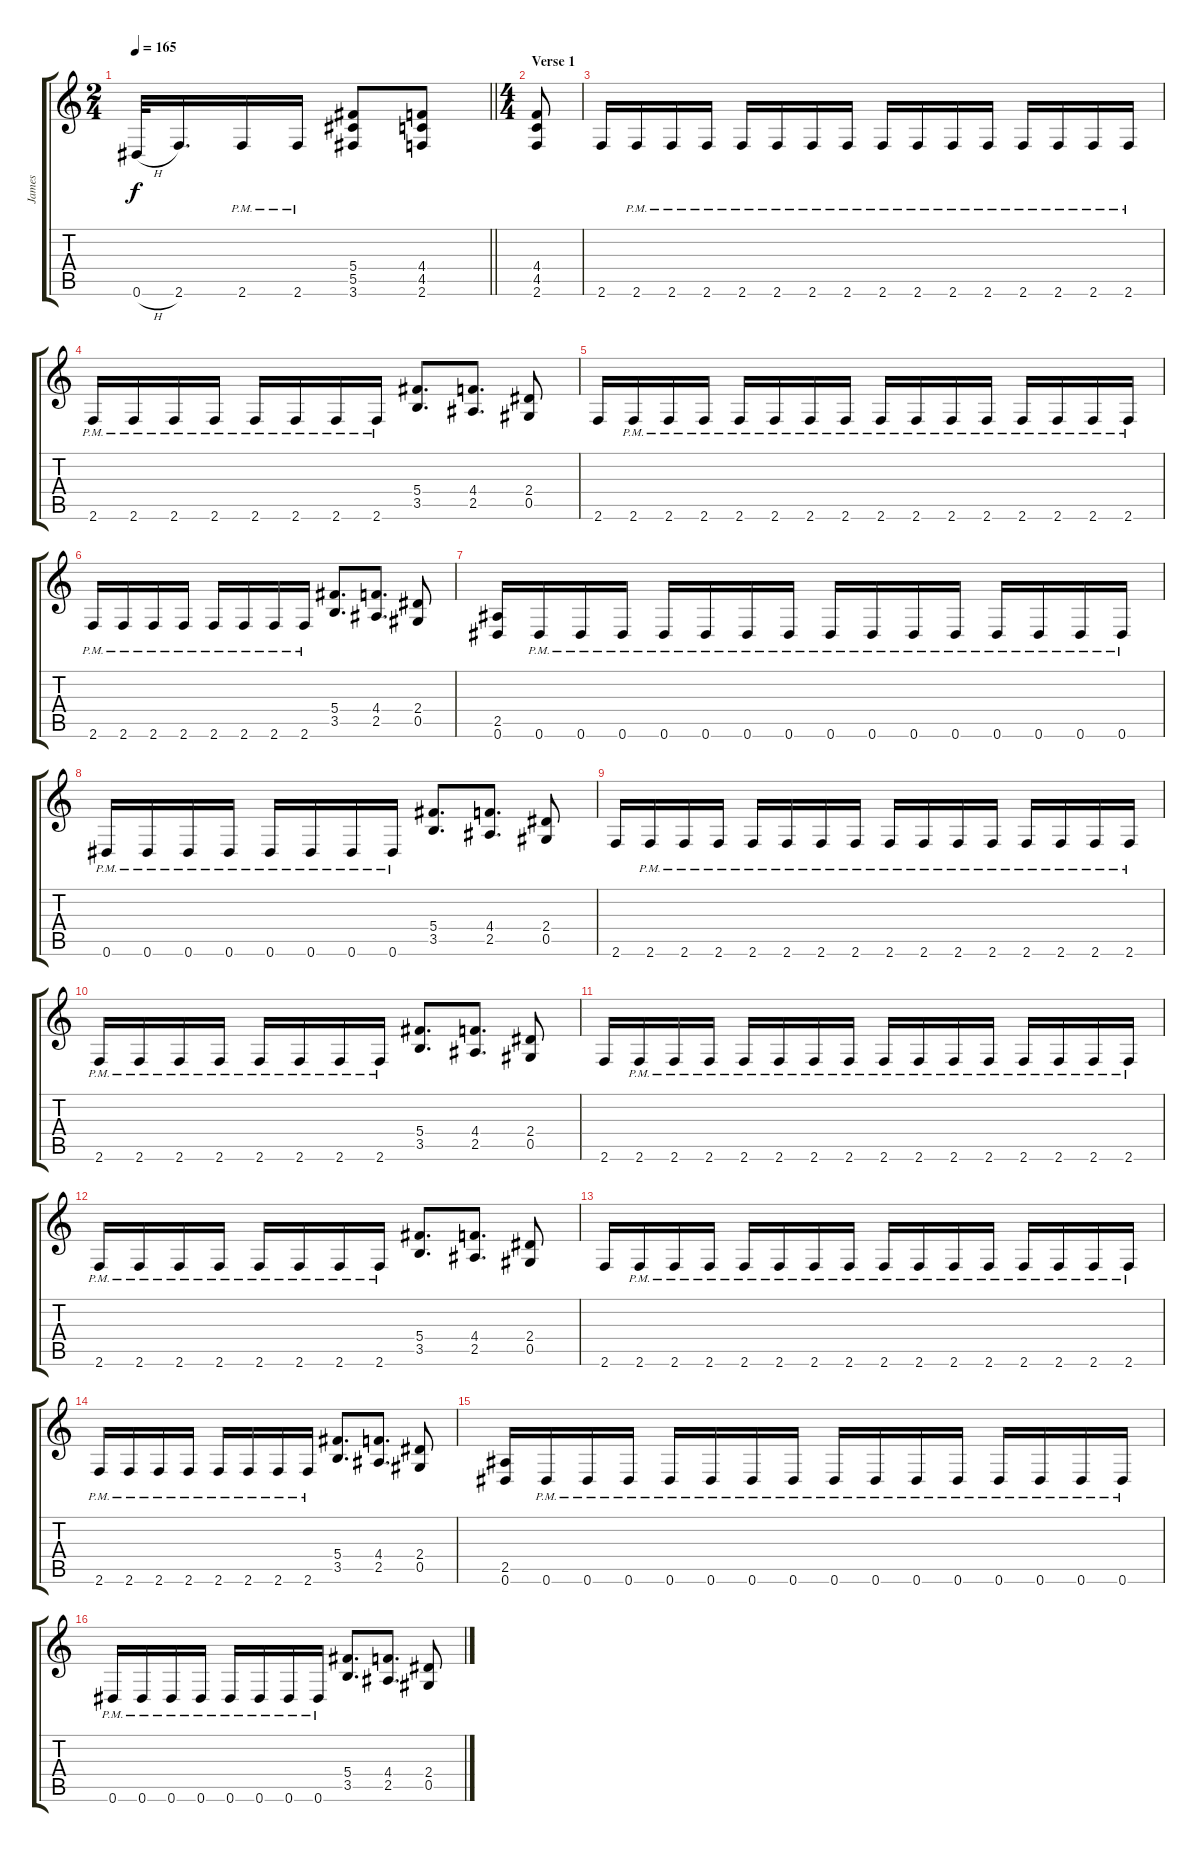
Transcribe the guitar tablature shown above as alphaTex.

\track ("James" "James") {instrument distortionguitar}
\staff {score tabs}
\tuning (Eb4 Bb3 Gb3 Db3 Ab2 Eb2) {hide}
\ts (2 4)
\tempo 165
\clef g2
\barLineRight lightlight
\ks c
0.6{h}.32{dy f} 2.6.16{d} 2.6{pm}.16 2.6{pm}.16 (5.4 5.5 3.6).8 (4.4 4.5 2.6).8 |
\ts (4 4)
\section ("" "Verse 1")
(4.4 4.5 2.6).8 |
2.6.16 2.6{pm}.16 2.6{pm}.16 2.6{pm}.16 2.6{pm}.16 2.6{pm}.16 2.6{pm}.16 2.6{pm}.16 2.6{pm}.16 2.6{pm}.16 2.6{pm}.16 2.6{pm}.16 2.6{pm}.16 2.6{pm}.16 2.6{pm}.16 2.6{pm}.16 |
2.6{pm}.16 2.6{pm}.16 2.6{pm}.16 2.6{pm}.16 2.6{pm}.16 2.6{pm}.16 2.6{pm}.16 2.6{pm}.16 (5.4 3.5).8{d} (4.4 2.5).8{d} (2.4 0.5).8 |
2.6.16 2.6{pm}.16 2.6{pm}.16 2.6{pm}.16 2.6{pm}.16 2.6{pm}.16 2.6{pm}.16 2.6{pm}.16 2.6{pm}.16 2.6{pm}.16 2.6{pm}.16 2.6{pm}.16 2.6{pm}.16 2.6{pm}.16 2.6{pm}.16 2.6{pm}.16 |
2.6{pm}.16 2.6{pm}.16 2.6{pm}.16 2.6{pm}.16 2.6{pm}.16 2.6{pm}.16 2.6{pm}.16 2.6{pm}.16 (5.4 3.5).8{d} (4.4 2.5).8{d} (2.4 0.5).8 |
(2.5 0.6).16 0.6{pm}.16 0.6{pm}.16 0.6{pm}.16 0.6{pm}.16 0.6{pm}.16 0.6{pm}.16 0.6{pm}.16 0.6{pm}.16 0.6{pm}.16 0.6{pm}.16 0.6{pm}.16 0.6{pm}.16 0.6{pm}.16 0.6{pm}.16 0.6{pm}.16 |
0.6{pm}.16 0.6{pm}.16 0.6{pm}.16 0.6{pm}.16 0.6{pm}.16 0.6{pm}.16 0.6{pm}.16 0.6{pm}.16 (5.4 3.5).8{d} (4.4 2.5).8{d} (2.4 0.5).8 |
2.6.16 2.6{pm}.16 2.6{pm}.16 2.6{pm}.16 2.6{pm}.16 2.6{pm}.16 2.6{pm}.16 2.6{pm}.16 2.6{pm}.16 2.6{pm}.16 2.6{pm}.16 2.6{pm}.16 2.6{pm}.16 2.6{pm}.16 2.6{pm}.16 2.6{pm}.16 |
2.6{pm}.16 2.6{pm}.16 2.6{pm}.16 2.6{pm}.16 2.6{pm}.16 2.6{pm}.16 2.6{pm}.16 2.6{pm}.16 (5.4 3.5).8{d} (4.4 2.5).8{d} (2.4 0.5).8 |
2.6.16 2.6{pm}.16 2.6{pm}.16 2.6{pm}.16 2.6{pm}.16 2.6{pm}.16 2.6{pm}.16 2.6{pm}.16 2.6{pm}.16 2.6{pm}.16 2.6{pm}.16 2.6{pm}.16 2.6{pm}.16 2.6{pm}.16 2.6{pm}.16 2.6{pm}.16 |
2.6{pm}.16 2.6{pm}.16 2.6{pm}.16 2.6{pm}.16 2.6{pm}.16 2.6{pm}.16 2.6{pm}.16 2.6{pm}.16 (5.4 3.5).8{d} (4.4 2.5).8{d} (2.4 0.5).8 |
2.6.16 2.6{pm}.16 2.6{pm}.16 2.6{pm}.16 2.6{pm}.16 2.6{pm}.16 2.6{pm}.16 2.6{pm}.16 2.6{pm}.16 2.6{pm}.16 2.6{pm}.16 2.6{pm}.16 2.6{pm}.16 2.6{pm}.16 2.6{pm}.16 2.6{pm}.16 |
2.6{pm}.16 2.6{pm}.16 2.6{pm}.16 2.6{pm}.16 2.6{pm}.16 2.6{pm}.16 2.6{pm}.16 2.6{pm}.16 (5.4 3.5).8{d} (4.4 2.5).8{d} (2.4 0.5).8 |
(2.5 0.6).16 0.6{pm}.16 0.6{pm}.16 0.6{pm}.16 0.6{pm}.16 0.6{pm}.16 0.6{pm}.16 0.6{pm}.16 0.6{pm}.16 0.6{pm}.16 0.6{pm}.16 0.6{pm}.16 0.6{pm}.16 0.6{pm}.16 0.6{pm}.16 0.6{pm}.16 |
0.6{pm}.16 0.6{pm}.16 0.6{pm}.16 0.6{pm}.16 0.6{pm}.16 0.6{pm}.16 0.6{pm}.16 0.6{pm}.16 (5.4 3.5).8{d} (4.4 2.5).8{d} (2.4 0.5).8
